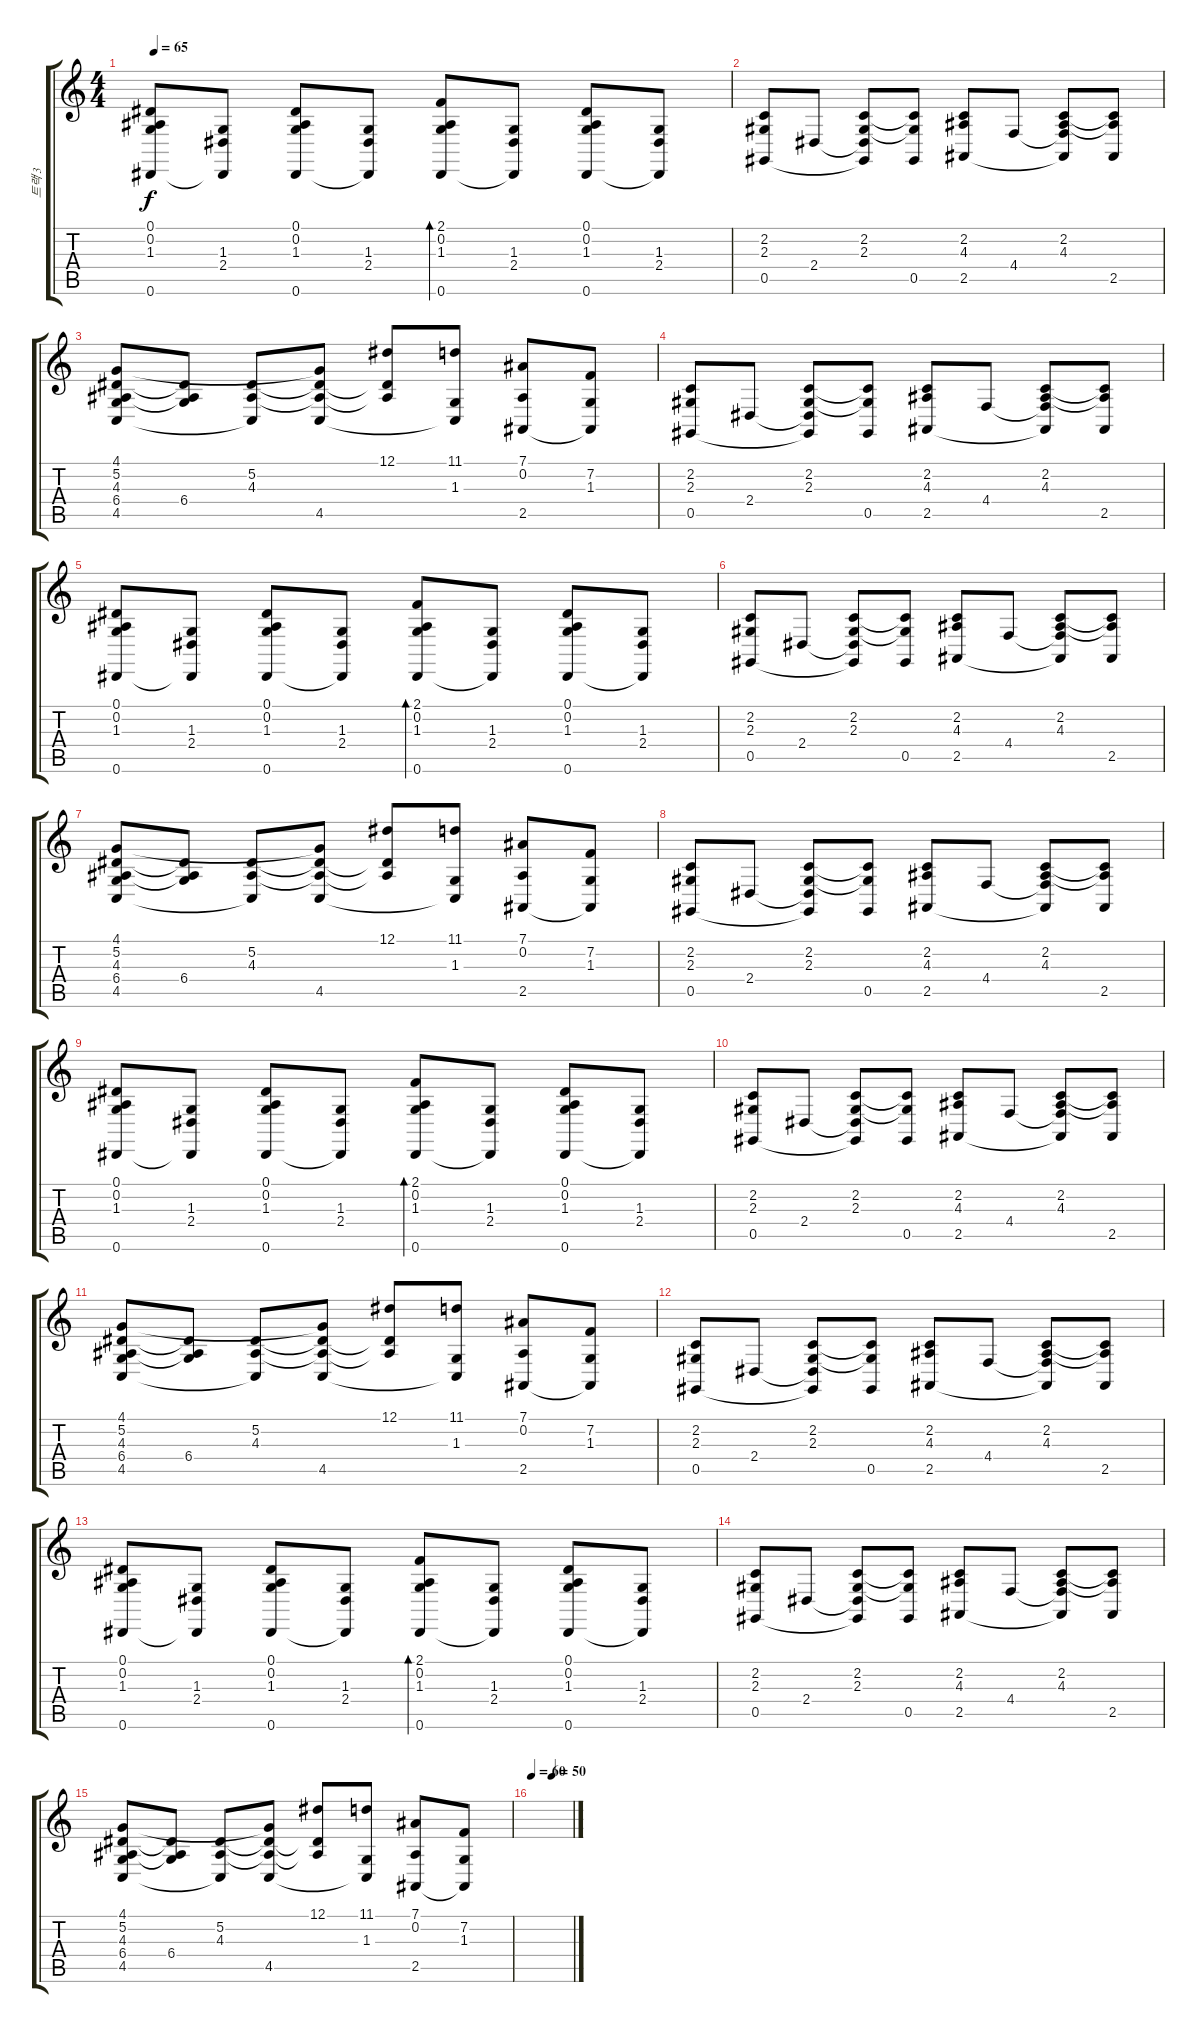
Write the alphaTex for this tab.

\track ("트랙 3" "트랙 3") {instrument brightacousticpiano}
\staff {score tabs}
\tuning (Eb4 Bb3 Gb3 Db3 Ab2 Eb2) {hide}
\ts (4 4)
\tempo 65
\clef g2
\ks c
(0.1 0.2 1.3 0.6).8{dy f} (1.3 2.4 0.6{t}).8 (0.1 0.2 1.3 0.6).8 (1.3 2.4 0.6{t}).8 (2.1 0.2 1.3 0.6).8{bd 120} (1.3 2.4 0.6{t}).8 (0.1 0.2 1.3 0.6).8 (1.3 2.4 0.6{t}).8 |
(2.2 2.3 0.5).8 2.4.8 (2.2 2.3 2.4{t} 0.5{t}).8 (2.2{t} 2.3{t} 0.5).8 (2.2 4.3 2.5).8 4.4.8 (2.2 4.3 4.4{t} 2.5{t}).8 (2.2{t} 4.3{t} 2.5).8 |
(4.1 5.2 4.3 6.4 4.5).8 (5.2{t} 4.3{t} 6.4).8 (5.2 4.3 4.5{t}).8 (4.1{t} 5.2{t} 4.3{t} 4.5).8 (12.1 5.2{t} 4.3{t}).8 (11.1 1.3 4.5{t}).8 (7.1 0.2 2.5).8 (7.2 1.3 2.5{t}).8 |
(2.2 2.3 0.5).8 2.4.8 (2.2 2.3 2.4{t} 0.5{t}).8 (2.2{t} 2.3{t} 0.5).8 (2.2 4.3 2.5).8 4.4.8 (2.2 4.3 4.4{t} 2.5{t}).8 (2.2{t} 4.3{t} 2.5).8 |
(0.1 0.2 1.3 0.6).8 (1.3 2.4 0.6{t}).8 (0.1 0.2 1.3 0.6).8 (1.3 2.4 0.6{t}).8 (2.1 0.2 1.3 0.6).8{bd 120} (1.3 2.4 0.6{t}).8 (0.1 0.2 1.3 0.6).8 (1.3 2.4 0.6{t}).8 |
(2.2 2.3 0.5).8 2.4.8 (2.2 2.3 2.4{t} 0.5{t}).8 (2.2{t} 2.3{t} 0.5).8 (2.2 4.3 2.5).8 4.4.8 (2.2 4.3 4.4{t} 2.5{t}).8 (2.2{t} 4.3{t} 2.5).8 |
(4.1 5.2 4.3 6.4 4.5).8 (5.2{t} 4.3{t} 6.4).8 (5.2 4.3 4.5{t}).8 (4.1{t} 5.2{t} 4.3{t} 4.5).8 (12.1 5.2{t} 4.3{t}).8 (11.1 1.3 4.5{t}).8 (7.1 0.2 2.5).8 (7.2 1.3 2.5{t}).8 |
(2.2 2.3 0.5).8 2.4.8 (2.2 2.3 2.4{t} 0.5{t}).8 (2.2{t} 2.3{t} 0.5).8 (2.2 4.3 2.5).8 4.4.8 (2.2 4.3 4.4{t} 2.5{t}).8 (2.2{t} 4.3{t} 2.5).8 |
(0.1 0.2 1.3 0.6).8 (1.3 2.4 0.6{t}).8 (0.1 0.2 1.3 0.6).8 (1.3 2.4 0.6{t}).8 (2.1 0.2 1.3 0.6).8{bd 120} (1.3 2.4 0.6{t}).8 (0.1 0.2 1.3 0.6).8 (1.3 2.4 0.6{t}).8 |
(2.2 2.3 0.5).8 2.4.8 (2.2 2.3 2.4{t} 0.5{t}).8 (2.2{t} 2.3{t} 0.5).8 (2.2 4.3 2.5).8 4.4.8 (2.2 4.3 4.4{t} 2.5{t}).8 (2.2{t} 4.3{t} 2.5).8 |
(4.1 5.2 4.3 6.4 4.5).8 (5.2{t} 4.3{t} 6.4).8 (5.2 4.3 4.5{t}).8 (4.1{t} 5.2{t} 4.3{t} 4.5).8 (12.1 5.2{t} 4.3{t}).8 (11.1 1.3 4.5{t}).8 (7.1 0.2 2.5).8 (7.2 1.3 2.5{t}).8 |
(2.2 2.3 0.5).8 2.4.8 (2.2 2.3 2.4{t} 0.5{t}).8 (2.2{t} 2.3{t} 0.5).8 (2.2 4.3 2.5).8 4.4.8 (2.2 4.3 4.4{t} 2.5{t}).8 (2.2{t} 4.3{t} 2.5).8 |
(0.1 0.2 1.3 0.6).8 (1.3 2.4 0.6{t}).8 (0.1 0.2 1.3 0.6).8 (1.3 2.4 0.6{t}).8 (2.1 0.2 1.3 0.6).8{bd 120} (1.3 2.4 0.6{t}).8 (0.1 0.2 1.3 0.6).8 (1.3 2.4 0.6{t}).8 |
(2.2 2.3 0.5).8 2.4.8 (2.2 2.3 2.4{t} 0.5{t}).8 (2.2{t} 2.3{t} 0.5).8 (2.2 4.3 2.5).8 4.4.8 (2.2 4.3 4.4{t} 2.5{t}).8 (2.2{t} 4.3{t} 2.5).8 |
(4.1 5.2 4.3 6.4 4.5).8 (5.2{t} 4.3{t} 6.4).8 (5.2 4.3 4.5{t}).8 (4.1{t} 5.2{t} 4.3{t} 4.5).8 (12.1 5.2{t} 4.3{t}).8 (11.1 1.3 4.5{t}).8 (7.1 0.2 2.5).8 (7.2 1.3 2.5{t}).8 |
\tempo 60
\tempo (50 0.5)
